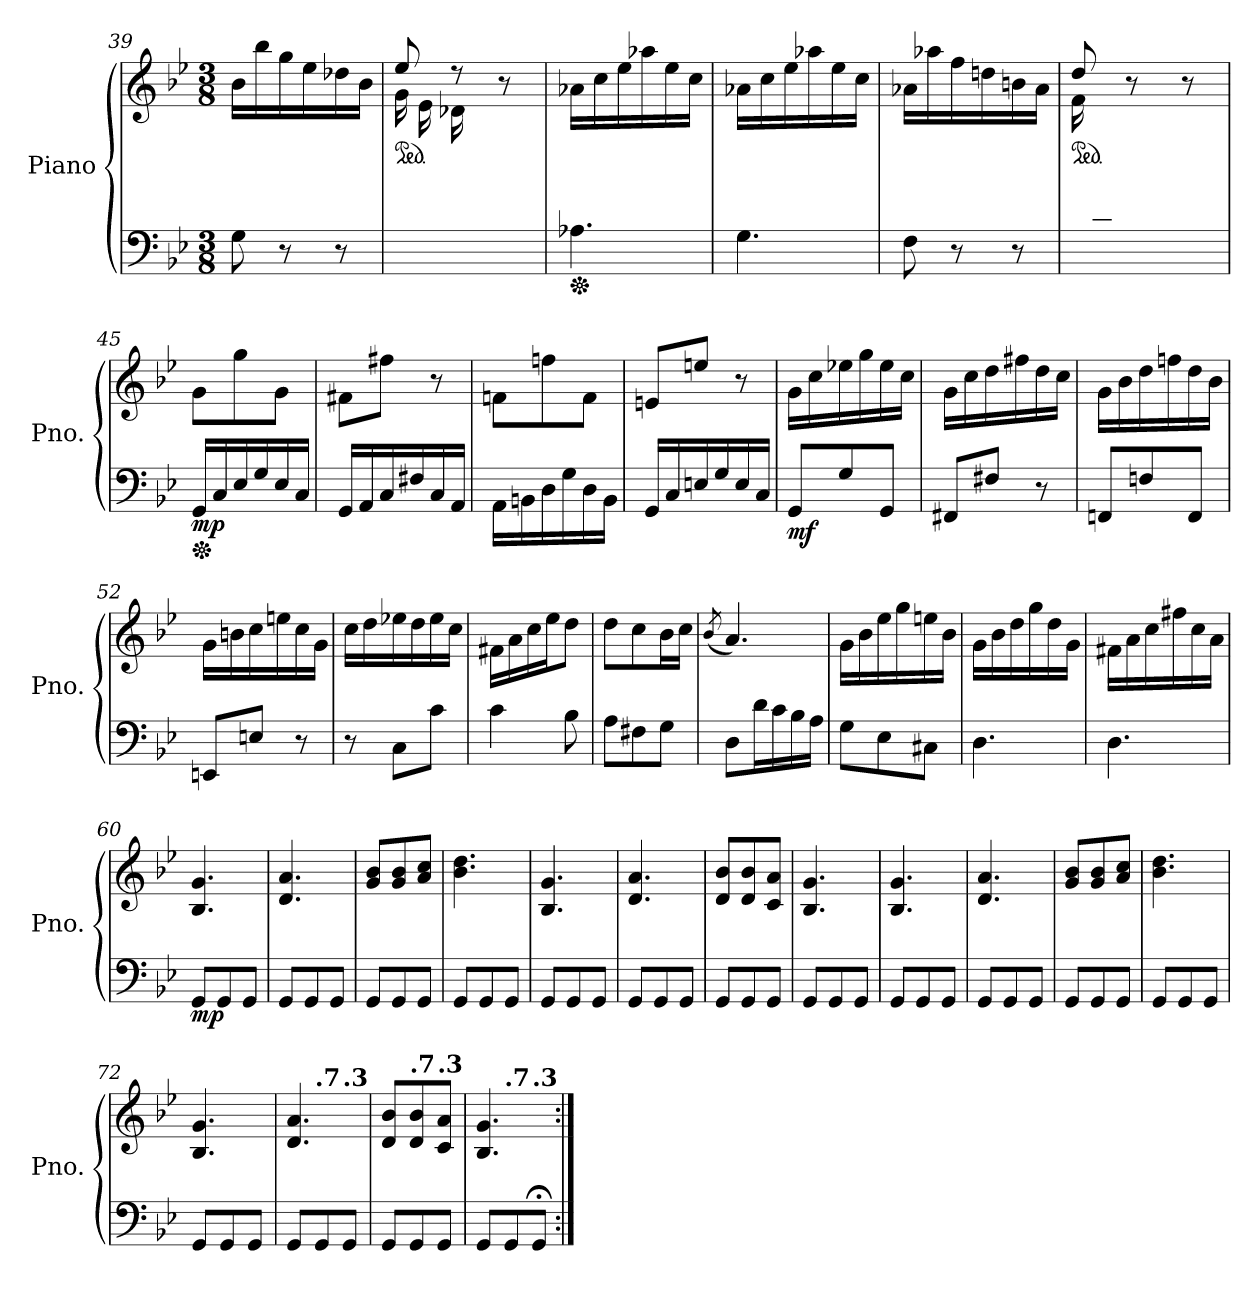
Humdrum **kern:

**kern	**kern	**dynam
*part1	*part1	*part1
*staff2	*staff1	*staff1/2
*I"Piano	*	*
*I'Pno.	*	*
!!LO:PB:g=z
*clefF4	*clefG2	*
*k[b-e-]	*k[b-e-]	*
*M3/8	*M3/8	*
=39	=39	=39
8G\	16b-\LL	.
.	16bb-\	.
8r	16gg\	.
.	16ee-\	.
8r	16dd-X\	.
.	16b-\JJ	.
=40	=40	=40
*	*^	*
*	*ped	*	*
8.ryy	8ee-/	16g\LL	.
.	.	16e-\	.
.	8rdd	16d-X\	.
16B-/	.	8.ryy	.
16G/	8r	.	.
16E-/JJ	.	.	.
*	*v	*v	*
=41	=41	=41
*Xped	*	*
4.A-X\	16a-X\LL	.
.	16cc\	.
.	16ee-\	.
.	16aa-X\	.
.	16ee-\	.
.	16cc\JJ	.
=42	=42	=42
4.G\	16a-X\LL	.
.	16cc\	.
.	16ee-\	.
.	16aa-X\	.
.	16ee-\	.
.	16cc\JJ	.
=43	=43	=43
8F\	16a-X\LL	.
.	16aa-X\	.
8r	16ff\	.
.	16ddn\	.
8r	16bn\	.
.	16a-\JJ	.
=44	=44	=44
*	*^	*
*	*ped	*	*
16ryy	8dd/	16f\LL	.
16d/	.	4ryy	.
16Bn/	8r	.	.
16A-X/	.	.	.
16F/	8r	.	.
16D/JJ	.	16ryy	.
*	*v	*v	*
!!LO:LB:g=z
=45	=45	=45
*Xped	*	*
*	*^	*
!	!	!	!LO:DY:b=2
*	*v	*v	*
16GG/LL	8g\L	mp
16C/	.	.
16E-/	8gg\	.
16G/	.	.
16E-/	8g\J	.
16C/JJ	.	.
=46	=46	=46
16GG/LL	8f#X\L	.
16AA/	.	.
16C/	8ff#X\J	.
16F#X/	.	.
16C/	8r	.
16AA/JJ	.	.
=47	=47	=47
16AA\LL	8fn\L	.
16BBn\	.	.
16D\	8ffn\	.
16G\	.	.
16D\	8f\J	.
16BB\JJ	.	.
=48	=48	=48
16GG/LL	8en/L	.
16C/	.	.
16En/	8een/J	.
16G/	.	.
16E/	8r	.
16C/JJ	.	.
=49	=49	=49
!	!	!LO:DY:b=2
8GG/L	16g\LL	mf
.	16cc\	.
8G/	16ee-X\	.
.	16gg\	.
8GG/J	16ee-\	.
.	16cc\JJ	.
=50	=50	=50
8FF#X/L	16g\LL	.
.	16cc\	.
8F#X/J	16dd\	.
.	16ff#X\	.
8r	16dd\	.
.	16cc\JJ	.
!!LO:LB:g=z
=51	=51	=51
8FFn/L	16g\LL	.
.	16b-\	.
8Fn/	16dd\	.
.	16ffn\	.
8FF/J	16dd\	.
.	16b-\JJ	.
=52	=52	=52
8EEn/L	16g\LL	.
.	16bn\	.
8En/J	16cc\	.
.	16een\	.
8r	16cc\	.
.	16g\JJ	.
=53	=53	=53
8r	16cc\LL	.
.	16dd\	.
8C\L	16ee-X\	.
.	16dd\	.
8c\J	16ee-\	.
.	16cc\JJ	.
=54	=54	=54
4c\	16f#X\LL	.
.	16a\	.
.	16cc\	.
.	16ee-\J	.
8B-\	8dd\J	.
=55	=55	=55
8A\L	8dd\L	.
8F#X\	8cc\	.
8G\J	16b-\L	.
.	16cc\JJ	.
=56	=56	=56
.	(<8qb-/	.
8D\L	4.a/)	.
16d\L	.	.
16c\	.	.
16B-\	.	.
16A\JJ	.	.
!!LO:LB:g=z
=57	=57	=57
8G\L	16g\LL	.
.	16b-\	.
8E-\	16ee-\	.
.	16gg\	.
8C#X\J	16een\	.
.	16b-\JJ	.
=58	=58	=58
4.D\	16g\LL	.
.	16b-\	.
.	16dd\	.
.	16gg\	.
.	16dd\	.
.	16g\JJ	.
=59	=59	=59
4.D\	16f#X\LL	.
.	16a\	.
.	16cc\	.
.	16ff#X\	.
.	16cc\	.
.	16a\JJ	.
=60	=60	=60
!	!	!LO:DY:b=2
8GG/L	4.B-/ 4.g/	mp
8GG/	.	.
8GG/J	.	.
=61	=61	=61
8GG/L	4.d/ 4.a/	.
8GG/	.	.
8GG/J	.	.
=62	=62	=62
8GG/L	8g/ 8b-/L	.
8GG/	8g/ 8b-/	.
8GG/J	8a/ 8cc/J	.
=63	=63	=63
8GG/L	4.b-\ 4.dd\	.
8GG/	.	.
8GG/J	.	.
=64	=64	=64
8GG/L	4.B-/ 4.g/	.
8GG/	.	.
8GG/J	.	.
!!LO:LB:g=z
=65	=65	=65
8GG/L	4.d/ 4.a/	.
8GG/	.	.
8GG/J	.	.
=66	=66	=66
8GG/L	8d/ 8b-/L	.
8GG/	8d/ 8b-/	.
8GG/J	8c/ 8a/J	.
=67	=67	=67
8GG/L	4.B-/ 4.g/	.
8GG/	.	.
8GG/J	.	.
=68	=68	=68
8GG/L	4.B-/ 4.g/	.
8GG/	.	.
8GG/J	.	.
=69	=69	=69
8GG/L	4.d/ 4.a/	.
8GG/	.	.
8GG/J	.	.
=70	=70	=70
8GG/L	8g/ 8b-/L	.
8GG/	8g/ 8b-/	.
8GG/J	8a/ 8cc/J	.
=71	=71	=71
8GG/L	4.b-\ 4.dd\	.
8GG/	.	.
8GG/J	.	.
=72	=72	=72
8GG/L	4.B-/ 4.g/	.
8GG/	.	.
8GG/J	.	.
=73	=73	=73
*	*MM71	*
*	*^	*
*	*	*^	*
8GG/L	4.d/ 4.a/	8ryy	4ryy	.
*	*MM68	*	*	*
!	!	!LO:TX:a:B:t=.7	!	!
8GG/	.	4ryy	.	.
*	*MM66	*	*	*
!	!	!	!LO:TX:a:B:t=.3	!
8GG/J	.	.	8ryy	.
*	*v	*v	*v	*
=74	=74	=74
*	*MM65	*
8GG/L	8d/ 8b-/L	.
*	*MM62	*
!	!LO:TX:a:B:t=.7	!
8GG/	8d/ 8b-/	.
*	*MM60	*
!	!LO:TX:a:B:t=.3	!
8GG/J	8c/ 8a/J	.
=75	=75	=75
*	*MM58	*
*	*^	*
*	*	*^	*
8GG/L	4.B-/ 4.g/	8ryy	4ryy	.
*	*MM56	*	*	*
!	!	!LO:TX:a:B:t=.7	!	!
8GG/	.	4ryy	.	.
*	*MM54	*	*	*
!	!	!	!LO:TX:a:B:t=.3	!
8GG;</J	.	.	8ryy	.
*	*v	*v	*v	*
=:|!	=:|!	=:|!
*-	*-	*-
